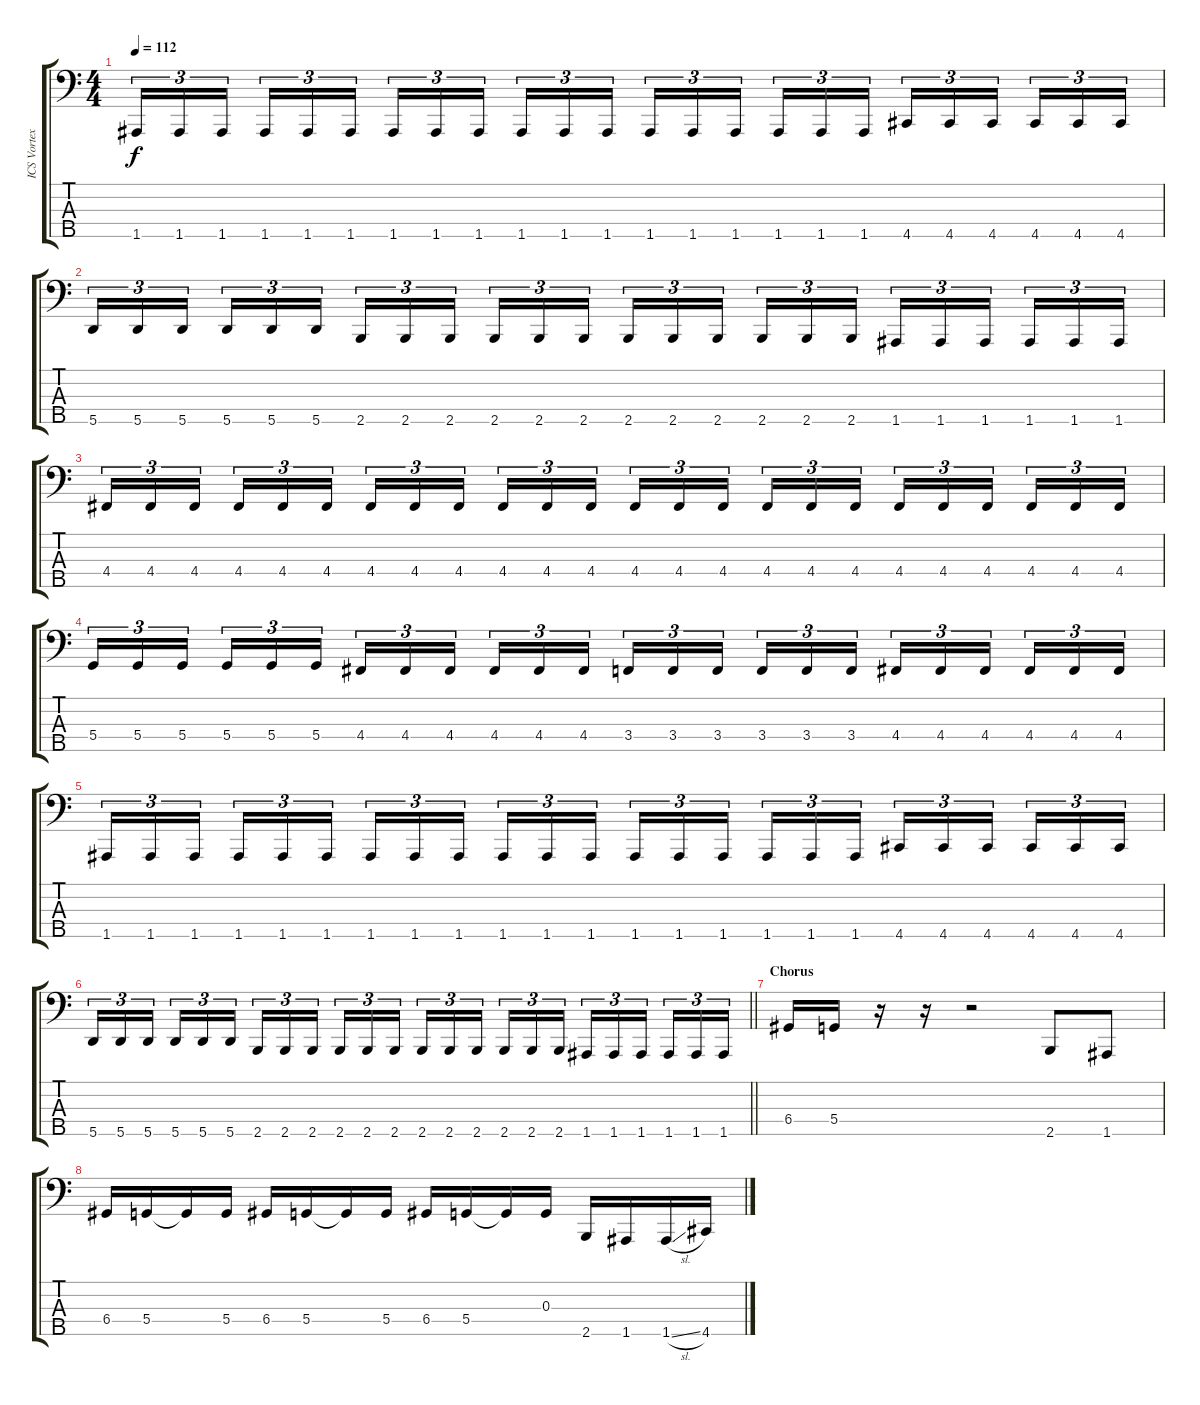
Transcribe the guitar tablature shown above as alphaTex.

\track ("ICS Vortex" "ICS Vortex") {instrument electricbassfinger}
\staff {score tabs}
\tuning (F2 C2 G1 D1 A0) {hide}
\ts (4 4)
\tempo 112
\clef f4
\ks c
1.5.16{tu (3 2) dy f} 1.5.16{tu (3 2)} 1.5.16{tu (3 2) beam splitsecondary} 1.5.16{tu (3 2)} 1.5.16{tu (3 2)} 1.5.16{tu (3 2)} 1.5.16{tu (3 2)} 1.5.16{tu (3 2)} 1.5.16{tu (3 2) beam splitsecondary} 1.5.16{tu (3 2)} 1.5.16{tu (3 2)} 1.5.16{tu (3 2)} 1.5.16{tu (3 2)} 1.5.16{tu (3 2)} 1.5.16{tu (3 2) beam splitsecondary} 1.5.16{tu (3 2)} 1.5.16{tu (3 2)} 1.5.16{tu (3 2)} 4.5.16{tu (3 2)} 4.5.16{tu (3 2)} 4.5.16{tu (3 2) beam splitsecondary} 4.5.16{tu (3 2)} 4.5.16{tu (3 2)} 4.5.16{tu (3 2)} |
5.5.16{tu (3 2)} 5.5.16{tu (3 2)} 5.5.16{tu (3 2) beam splitsecondary} 5.5.16{tu (3 2)} 5.5.16{tu (3 2)} 5.5.16{tu (3 2)} 2.5.16{tu (3 2)} 2.5.16{tu (3 2)} 2.5.16{tu (3 2) beam splitsecondary} 2.5.16{tu (3 2)} 2.5.16{tu (3 2)} 2.5.16{tu (3 2)} 2.5.16{tu (3 2)} 2.5.16{tu (3 2)} 2.5.16{tu (3 2) beam splitsecondary} 2.5.16{tu (3 2)} 2.5.16{tu (3 2)} 2.5.16{tu (3 2)} 1.5.16{tu (3 2)} 1.5.16{tu (3 2)} 1.5.16{tu (3 2) beam splitsecondary} 1.5.16{tu (3 2)} 1.5.16{tu (3 2)} 1.5.16{tu (3 2)} |
4.4.16{tu (3 2)} 4.4.16{tu (3 2)} 4.4.16{tu (3 2) beam splitsecondary} 4.4.16{tu (3 2)} 4.4.16{tu (3 2)} 4.4.16{tu (3 2)} 4.4.16{tu (3 2)} 4.4.16{tu (3 2)} 4.4.16{tu (3 2) beam splitsecondary} 4.4.16{tu (3 2)} 4.4.16{tu (3 2)} 4.4.16{tu (3 2)} 4.4.16{tu (3 2)} 4.4.16{tu (3 2)} 4.4.16{tu (3 2) beam splitsecondary} 4.4.16{tu (3 2)} 4.4.16{tu (3 2)} 4.4.16{tu (3 2)} 4.4.16{tu (3 2)} 4.4.16{tu (3 2)} 4.4.16{tu (3 2) beam splitsecondary} 4.4.16{tu (3 2)} 4.4.16{tu (3 2)} 4.4.16{tu (3 2)} |
5.4.16{tu (3 2)} 5.4.16{tu (3 2)} 5.4.16{tu (3 2) beam splitsecondary} 5.4.16{tu (3 2)} 5.4.16{tu (3 2)} 5.4.16{tu (3 2)} 4.4.16{tu (3 2)} 4.4.16{tu (3 2)} 4.4.16{tu (3 2) beam splitsecondary} 4.4.16{tu (3 2)} 4.4.16{tu (3 2)} 4.4.16{tu (3 2)} 3.4.16{tu (3 2)} 3.4.16{tu (3 2)} 3.4.16{tu (3 2) beam splitsecondary} 3.4.16{tu (3 2)} 3.4.16{tu (3 2)} 3.4.16{tu (3 2)} 4.4.16{tu (3 2)} 4.4.16{tu (3 2)} 4.4.16{tu (3 2) beam splitsecondary} 4.4.16{tu (3 2)} 4.4.16{tu (3 2)} 4.4.16{tu (3 2)} |
1.5.16{tu (3 2)} 1.5.16{tu (3 2)} 1.5.16{tu (3 2) beam splitsecondary} 1.5.16{tu (3 2)} 1.5.16{tu (3 2)} 1.5.16{tu (3 2)} 1.5.16{tu (3 2)} 1.5.16{tu (3 2)} 1.5.16{tu (3 2) beam splitsecondary} 1.5.16{tu (3 2)} 1.5.16{tu (3 2)} 1.5.16{tu (3 2)} 1.5.16{tu (3 2)} 1.5.16{tu (3 2)} 1.5.16{tu (3 2) beam splitsecondary} 1.5.16{tu (3 2)} 1.5.16{tu (3 2)} 1.5.16{tu (3 2)} 4.5.16{tu (3 2)} 4.5.16{tu (3 2)} 4.5.16{tu (3 2) beam splitsecondary} 4.5.16{tu (3 2)} 4.5.16{tu (3 2)} 4.5.16{tu (3 2)} |
\barLineRight lightlight
5.5.16{tu (3 2)} 5.5.16{tu (3 2)} 5.5.16{tu (3 2) beam splitsecondary} 5.5.16{tu (3 2)} 5.5.16{tu (3 2)} 5.5.16{tu (3 2)} 2.5.16{tu (3 2)} 2.5.16{tu (3 2)} 2.5.16{tu (3 2) beam splitsecondary} 2.5.16{tu (3 2)} 2.5.16{tu (3 2)} 2.5.16{tu (3 2)} 2.5.16{tu (3 2)} 2.5.16{tu (3 2)} 2.5.16{tu (3 2) beam splitsecondary} 2.5.16{tu (3 2)} 2.5.16{tu (3 2)} 2.5.16{tu (3 2)} 1.5.16{tu (3 2)} 1.5.16{tu (3 2)} 1.5.16{tu (3 2) beam splitsecondary} 1.5.16{tu (3 2)} 1.5.16{tu (3 2)} 1.5.16{tu (3 2)} |
\section ("" "Chorus")
6.4.16 5.4.16 r.16 r.16 r.2 2.5.8 1.5.8 |
6.4.16 5.4.16 5.4{t}.16 5.4.16 6.4.16 5.4.16 5.4{t}.16 5.4.16 6.4.16 5.4.16 5.4{t}.16 0.3.16 2.5.16 1.5.16 1.5{sl}.16 4.5.16
